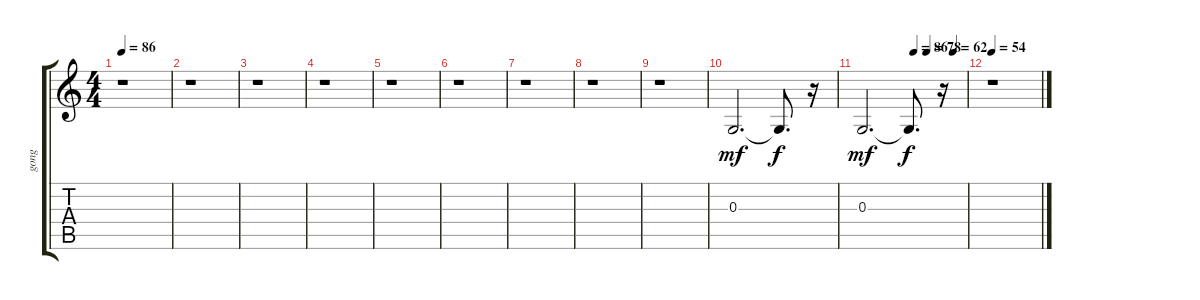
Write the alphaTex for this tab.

\track ("gong" "gong") {instrument tinklebell}
\staff {score tabs}
\tuning (E4 B3 G3 D3 A2 E2) {hide}
\ts (4 4)
\tempo 86
\clef g2
\ks c
r.1{dy mf instrument tinklebell} |
r.1 |
r.1 |
r.1 |
r.1 |
r.1 |
r.1 |
r.1 |
r.1 |
0.3.2{d} 0.3{t}.8{d dy f} r.16 |
\tempo (86 0.5)
\tempo (78 0.625)
\tempo (62 0.875)
0.3.2{d dy mf} 0.3{t}.8{d dy f} r.16 |
\tempo 54
r.1
